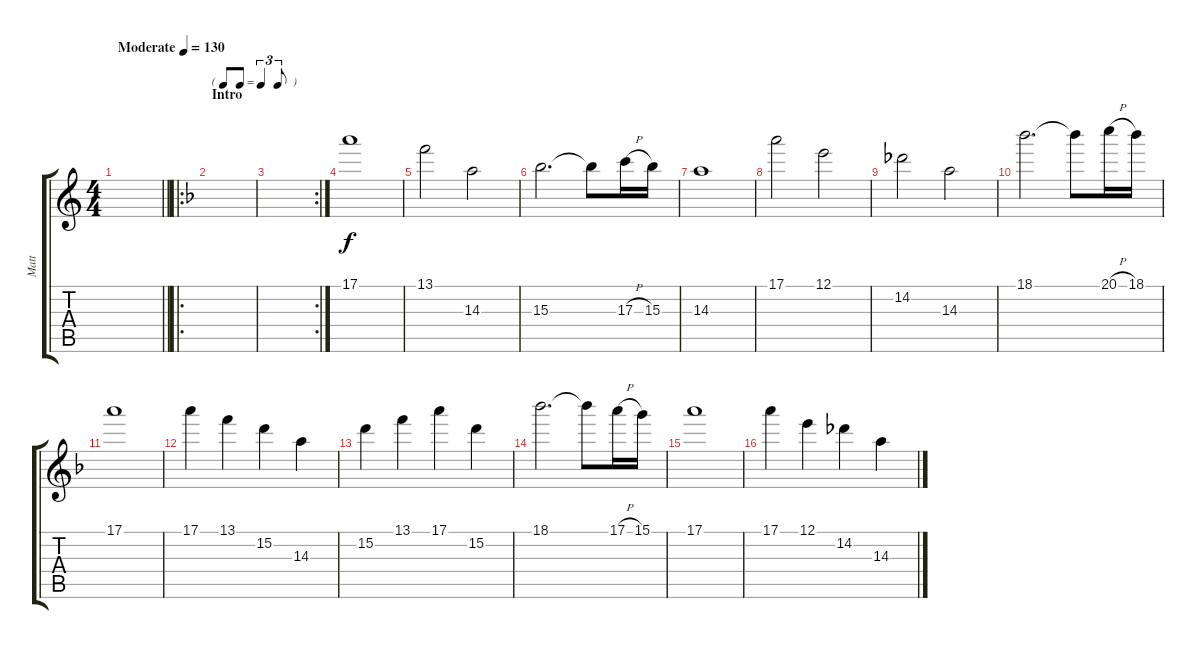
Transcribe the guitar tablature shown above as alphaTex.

\track ("Matt" "Matt") {instrument distortionguitar}
\staff {score tabs}
\tuning (E4 B3 G3 D3 G2 D2) {hide}
\ts (4 4)
\tempo (130 "Moderate")
\clef g2
\barLineRight lightlight
\ks c
|
\ro
\tf triplet8th
\section ("" "Intro")
\ks dminor
|
\rc 2
|
17.1.1{volume 16 instrument electricguitarclean} |
13.1.2 14.3.2 |
15.3.2{d} 15.3{t}.8 17.3{h}.16 15.3.16 |
14.3.1 |
17.1.2 12.1.2 |
14.2.2 14.3.2 |
18.1.2{d} 18.1{t}.8 20.1{h}.16 18.1.16 |
17.1.1 |
17.1.4 13.1.4 15.2.4 14.3.4 |
15.2.4 13.1.4 17.1.4 15.2.4 |
18.1.2{d} 18.1{t}.8 17.1{h}.16 15.1.16 |
17.1.1 |
17.1.4 12.1.4 14.2.4 14.3.4
